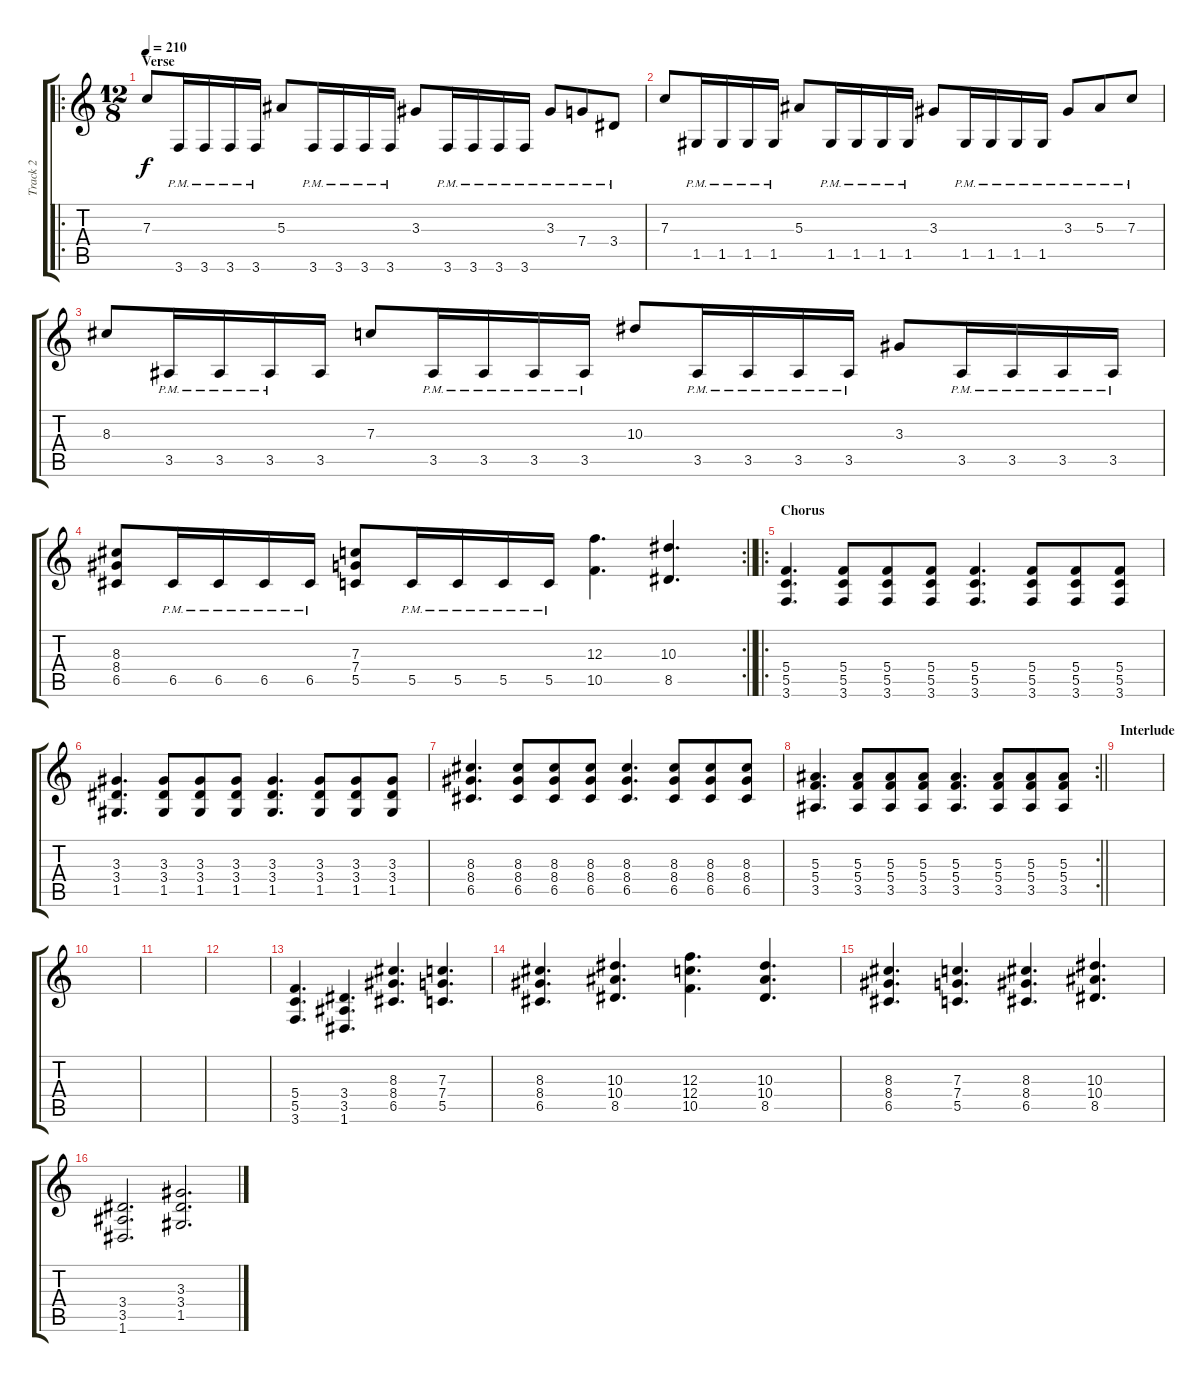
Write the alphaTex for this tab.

\track ("Track 2" "Track 2") {instrument distortionguitar}
\staff {score tabs}
\tuning (D4 A3 F3 C3 G2 D2) {hide}
\ro
\ts (12 8)
\section ("" "Verse")
\tempo 210
\clef g2
\ks c
7.3.8{dy f} 3.6{pm}.16 3.6{pm}.16 3.6{pm}.16 3.6{pm}.16 5.3.8 3.6{pm}.16 3.6{pm}.16 3.6{pm}.16 3.6{pm}.16 3.3.8 3.6{pm}.16 3.6{pm}.16 3.6{pm}.16 3.6{pm}.16 3.3{pm}.8 7.4{pm}.8 3.4{pm}.8 |
7.3.8 1.5{pm}.16 1.5{pm}.16 1.5{pm}.16 1.5{pm}.16 5.3.8 1.5{pm}.16 1.5{pm}.16 1.5{pm}.16 1.5{pm}.16 3.3.8 1.5{pm}.16 1.5{pm}.16 1.5{pm}.16 1.5{pm}.16 3.3{pm}.8 5.3{pm}.8 7.3{pm}.8 |
8.3.8 3.5{pm}.16 3.5{pm}.16 3.5{pm}.16 3.5.16 7.3.8 3.5{pm}.16 3.5{pm}.16 3.5{pm}.16 3.5{pm}.16 10.3.8 3.5{pm}.16 3.5{pm}.16 3.5{pm}.16 3.5{pm}.16 3.3.8 3.5{pm}.16 3.5{pm}.16 3.5{pm}.16 3.5{pm}.16 |
\rc 2
\barLineRight lightlight
(8.3 8.4 6.5).8 6.5{pm}.16 6.5{pm}.16 6.5{pm}.16 6.5{pm}.16 (7.3 7.4 5.5).8 5.5{pm}.16 5.5{pm}.16 5.5{pm}.16 5.5{pm}.16 (12.3 10.5).4{d} (10.3 8.5).4{d} |
\ro
\section ("" "Chorus")
(5.4 5.5 3.6).4{d} (5.4 5.5 3.6).8 (5.4 5.5 3.6).8 (5.4 5.5 3.6).8 (5.4 5.5 3.6).4{d} (5.4 5.5 3.6).8 (5.4 5.5 3.6).8 (5.4 5.5 3.6).8 |
(3.3 3.4 1.5).4{d} (3.3 3.4 1.5).8 (3.3 3.4 1.5).8 (3.3 3.4 1.5).8 (3.3 3.4 1.5).4{d} (3.3 3.4 1.5).8 (3.3 3.4 1.5).8 (3.3 3.4 1.5).8 |
(8.3 8.4 6.5).4{d} (8.3 8.4 6.5).8 (8.3 8.4 6.5).8 (8.3 8.4 6.5).8 (8.3 8.4 6.5).4{d} (8.3 8.4 6.5).8 (8.3 8.4 6.5).8 (8.3 8.4 6.5).8 |
\rc 2
\barLineRight lightlight
(5.3 5.4 3.5).4{d} (5.3 5.4 3.5).8 (5.3 5.4 3.5).8 (5.3 5.4 3.5).8 (5.3 5.4 3.5).4{d} (5.3 5.4 3.5).8 (5.3 5.4 3.5).8 (5.3 5.4 3.5).8 |
\section ("" "Interlude")
|
|
|
|
(5.4 5.5 3.6).4{d} (3.4 3.5 1.6).4{d} (8.3 8.4 6.5).4{d} (7.3 7.4 5.5).4{d} |
(8.3 8.4 6.5).4{d} (10.3 10.4 8.5).4{d} (12.3 12.4 10.5).4{d} (10.3 10.4 8.5).4{d} |
(8.3 8.4 6.5).4{d} (7.3 7.4 5.5).4{d} (8.3 8.4 6.5).4{d} (10.3 10.4 8.5).4{d} |
(3.4 3.5 1.6).2{d} (3.3 3.4 1.5).2{d}
